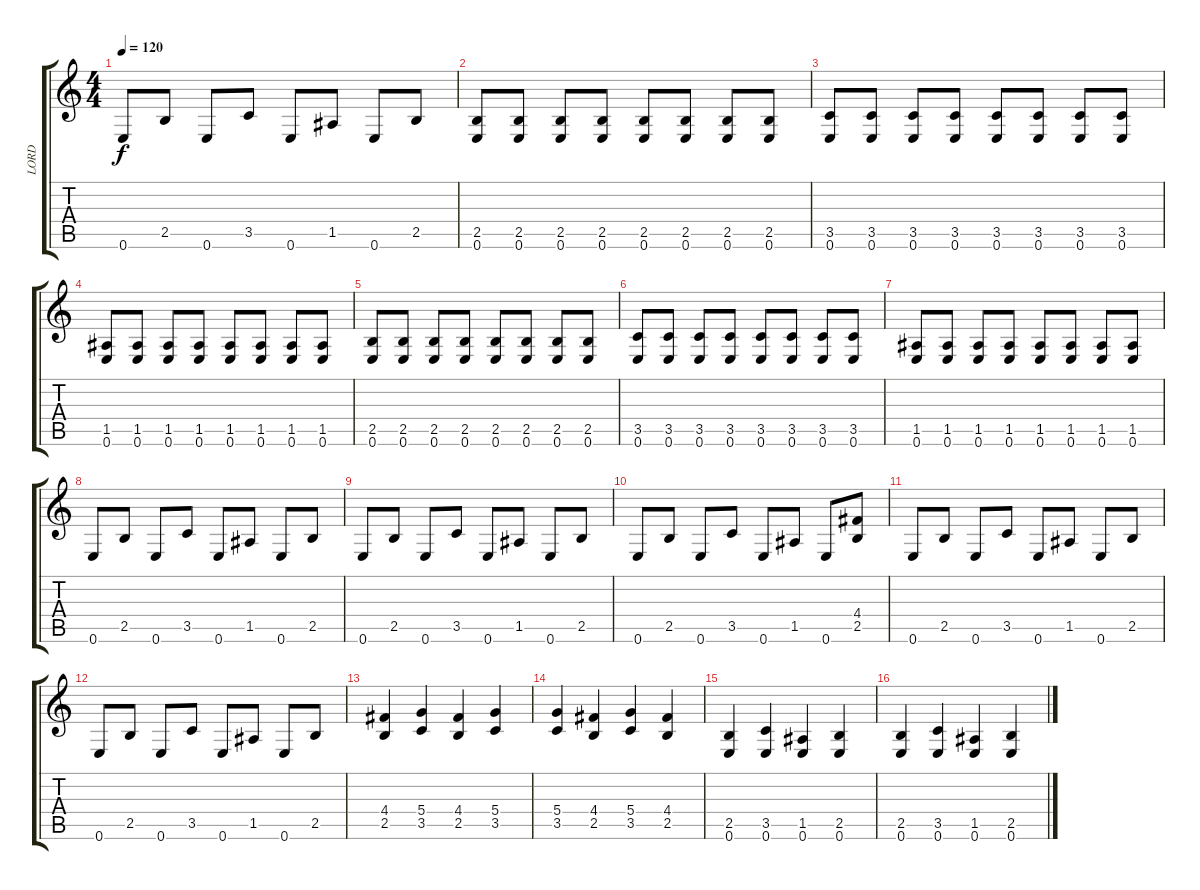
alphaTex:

\track ("LORD" "LORD") {instrument distortionguitar}
\staff {score tabs}
\tuning (E4 B3 G3 D3 A2 E2) {hide}
\ts (4 4)
\tempo 120
\clef g2
\ks c
0.6.8{dy f} 2.5.8 0.6.8 3.5.8 0.6.8 1.5.8 0.6.8 2.5.8 |
(2.5 0.6).8 (2.5 0.6).8 (2.5 0.6).8 (2.5 0.6).8 (2.5 0.6).8 (2.5 0.6).8 (2.5 0.6).8 (2.5 0.6).8 |
(3.5 0.6).8 (3.5 0.6).8 (3.5 0.6).8 (3.5 0.6).8 (3.5 0.6).8 (3.5 0.6).8 (3.5 0.6).8 (3.5 0.6).8 |
(1.5 0.6).8 (1.5 0.6).8 (1.5 0.6).8 (1.5 0.6).8 (1.5 0.6).8 (1.5 0.6).8 (1.5 0.6).8 (1.5 0.6).8 |
(2.5 0.6).8 (2.5 0.6).8 (2.5 0.6).8 (2.5 0.6).8 (2.5 0.6).8 (2.5 0.6).8 (2.5 0.6).8 (2.5 0.6).8 |
(3.5 0.6).8 (3.5 0.6).8 (3.5 0.6).8 (3.5 0.6).8 (3.5 0.6).8 (3.5 0.6).8 (3.5 0.6).8 (3.5 0.6).8 |
(1.5 0.6).8 (1.5 0.6).8 (1.5 0.6).8 (1.5 0.6).8 (1.5 0.6).8 (1.5 0.6).8 (1.5 0.6).8 (1.5 0.6).8 |
0.6.8 2.5.8 0.6.8 3.5.8 0.6.8 1.5.8 0.6.8 2.5.8 |
0.6.8 2.5.8 0.6.8 3.5.8 0.6.8 1.5.8 0.6.8 2.5.8 |
0.6.8 2.5.8 0.6.8 3.5.8 0.6.8 1.5.8 0.6.8 (4.4 2.5).8 |
0.6.8 2.5.8 0.6.8 3.5.8 0.6.8 1.5.8 0.6.8 2.5.8 |
0.6.8 2.5.8 0.6.8 3.5.8 0.6.8 1.5.8 0.6.8 2.5.8 |
(4.4 2.5).4 (5.4 3.5).4 (4.4 2.5).4 (5.4 3.5).4 |
(5.4 3.5).4 (4.4 2.5).4 (5.4 3.5).4 (4.4 2.5).4 |
(2.5 0.6).4 (3.5 0.6).4 (1.5 0.6).4 (2.5 0.6).4 |
(2.5 0.6).4 (3.5 0.6).4 (1.5 0.6).4 (2.5 0.6).4
